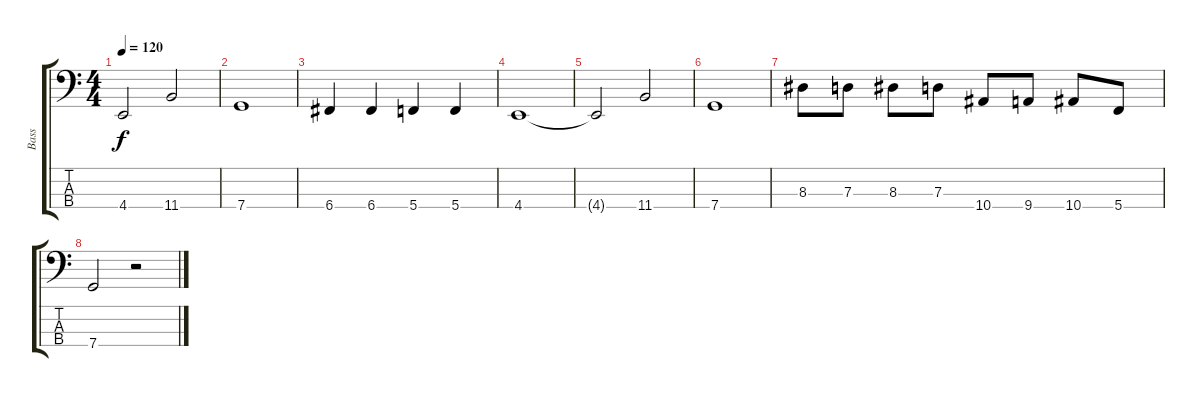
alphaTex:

\track ("Bass" "Bass") {instrument electricbassfinger}
\staff {score tabs}
\tuning (F2 C2 G1 C1) {hide}
\ts (4 4)
\tempo 120
\clef f4
\ks c
4.4{t}.2{dy f} 11.4.2 |
7.4.1 |
6.4.4 6.4.4 5.4.4 5.4.4 |
4.4.1 |
4.4{t}.2 11.4.2 |
7.4.1 |
8.3.8 7.3.8 8.3.8 7.3.8 10.4.8 9.4.8 10.4.8 5.4.8 |
7.4.2 r.2
